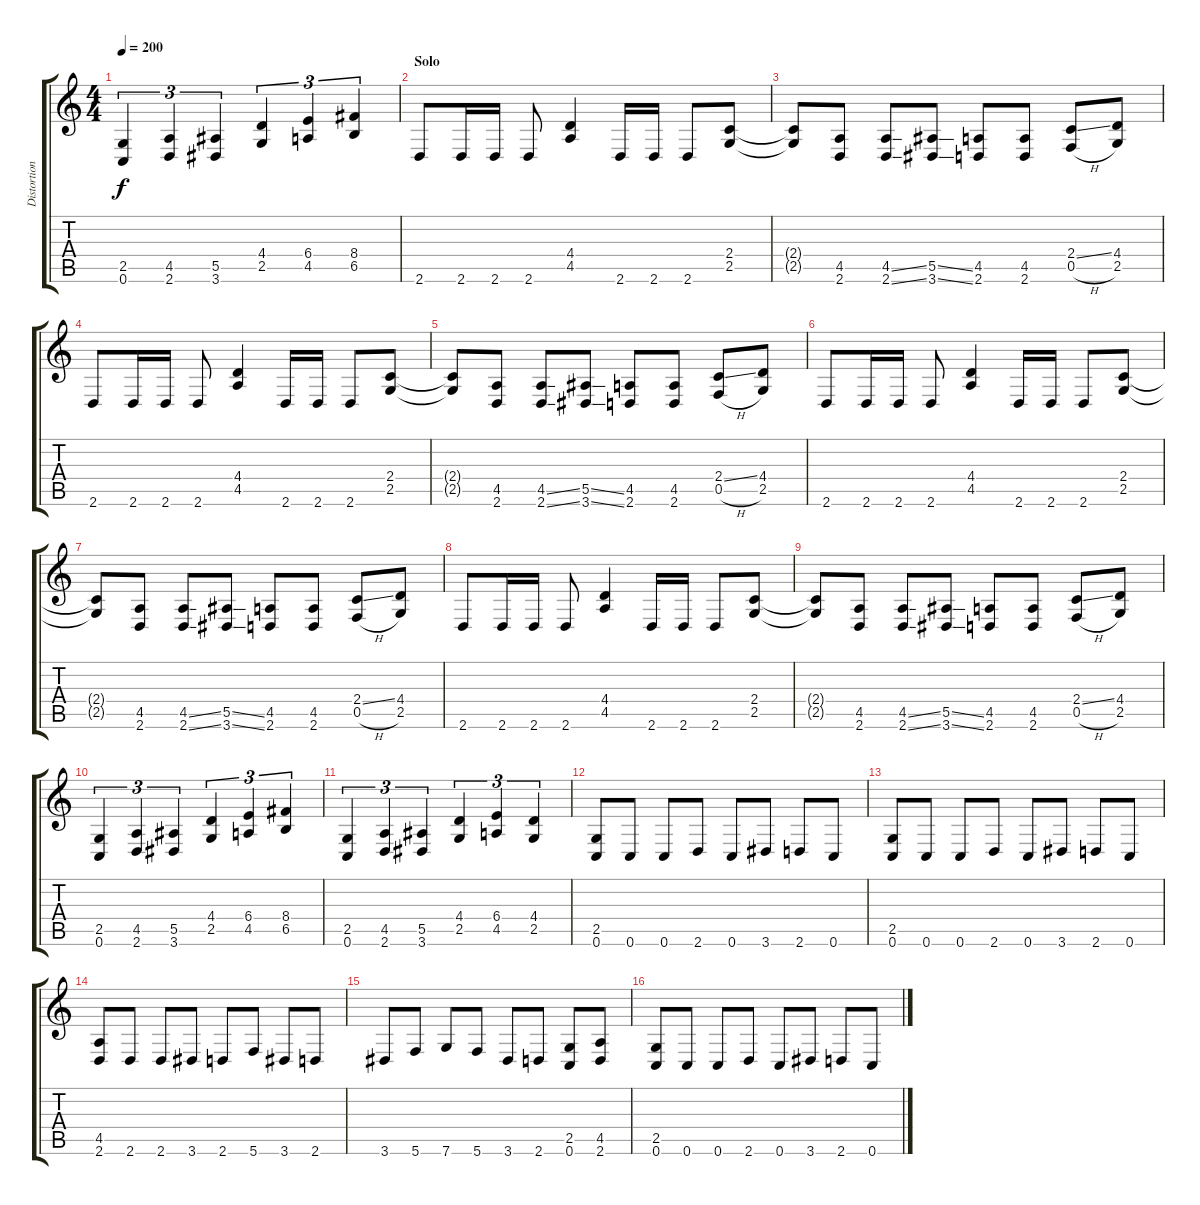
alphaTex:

\track ("Distortion Rhytm" "Distortion") {instrument distortionguitar}
\staff {score tabs}
\tuning (C4 G3 Eb3 Bb2 F2 C2) {hide}
\ts (4 4)
\tempo 200
\clef g2
\ks c
(2.5 0.6).4{tu (3 2) dy f} (4.5 2.6).4{tu (3 2)} (5.5 3.6).4{tu (3 2)} (4.4 2.5).4{tu (3 2)} (6.4 4.5).4{tu (3 2)} (8.4 6.5).4{tu (3 2)} |
\section ("" "Solo")
2.6.8 2.6.16 2.6.16 2.6.8 (4.4 4.5).4 2.6.16 2.6.16 2.6.8 (2.4 2.5).8 |
(2.4{t} 2.5{t}).8 (4.5 2.6).8 (4.5{ss} 2.6{ss}).8 (5.5{ss} 3.6{ss}).8 (4.5 2.6).8 (4.5 2.6).8 (2.4{ss} 0.5{h}).8 (4.4 2.5).8 |
2.6.8 2.6.16 2.6.16 2.6.8 (4.4 4.5).4 2.6.16 2.6.16 2.6.8 (2.4 2.5).8 |
(2.4{t} 2.5{t}).8 (4.5 2.6).8 (4.5{ss} 2.6{ss}).8 (5.5{ss} 3.6{ss}).8 (4.5 2.6).8 (4.5 2.6).8 (2.4{ss} 0.5{h}).8 (4.4 2.5).8 |
2.6.8 2.6.16 2.6.16 2.6.8 (4.4 4.5).4 2.6.16 2.6.16 2.6.8 (2.4 2.5).8 |
(2.4{t} 2.5{t}).8 (4.5 2.6).8 (4.5{ss} 2.6{ss}).8 (5.5{ss} 3.6{ss}).8 (4.5 2.6).8 (4.5 2.6).8 (2.4{ss} 0.5{h}).8 (4.4 2.5).8 |
2.6.8 2.6.16 2.6.16 2.6.8 (4.4 4.5).4 2.6.16 2.6.16 2.6.8 (2.4 2.5).8 |
(2.4{t} 2.5{t}).8 (4.5 2.6).8 (4.5{ss} 2.6{ss}).8 (5.5{ss} 3.6{ss}).8 (4.5 2.6).8 (4.5 2.6).8 (2.4{ss} 0.5{h}).8 (4.4 2.5).8 |
(2.5 0.6).4{tu (3 2)} (4.5 2.6).4{tu (3 2)} (5.5 3.6).4{tu (3 2)} (4.4 2.5).4{tu (3 2)} (6.4 4.5).4{tu (3 2)} (8.4 6.5).4{tu (3 2)} |
(2.5 0.6).4{tu (3 2)} (4.5 2.6).4{tu (3 2)} (5.5 3.6).4{tu (3 2)} (4.4 2.5).4{tu (3 2)} (6.4 4.5).4{tu (3 2)} (4.4 2.5).4{tu (3 2)} |
(2.5 0.6).8 0.6.8 0.6.8 2.6.8 0.6.8 3.6.8 2.6.8 0.6.8 |
(2.5 0.6).8 0.6.8 0.6.8 2.6.8 0.6.8 3.6.8 2.6.8 0.6.8 |
(4.5 2.6).8 2.6.8 2.6.8 3.6.8 2.6.8 5.6.8 3.6.8 2.6.8 |
3.6.8 5.6.8 7.6.8 5.6.8 3.6.8 2.6.8 (2.5 0.6).8 (4.5 2.6).8 |
(2.5 0.6).8 0.6.8 0.6.8 2.6.8 0.6.8 3.6.8 2.6.8 0.6.8
